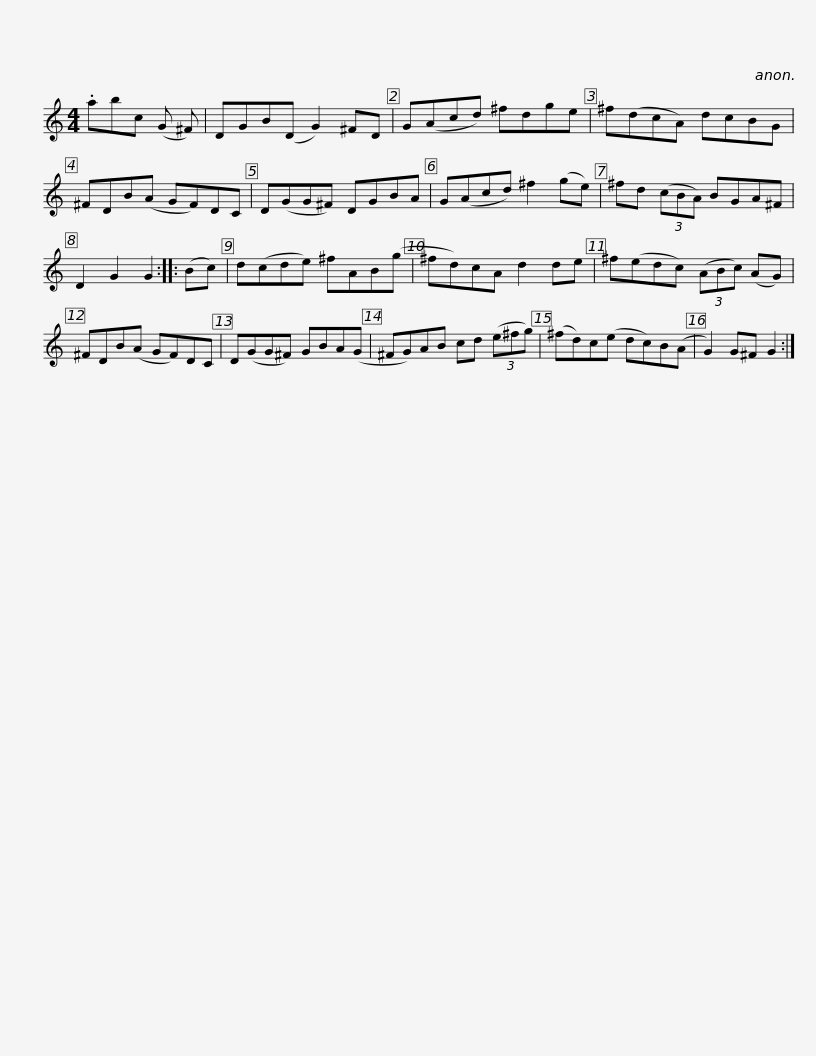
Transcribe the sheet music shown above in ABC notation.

X:1
L:1/8
M:4/4
I:linebreak $
K:C
V:1 treble
V:1
 .abc (G ^F) | DGB(D G2) ^FD | G(Acd) ^fdge | ^f(dcA) dcBG | ^FDB(A GF)DC | %5
 D(GG^F) DGBA |$ G(Acd) ^f2 (ge) | ^fd (3(cBA) BGA^F | D2 G2 G2 :: (Bc) | %10
 d(cde) ^fAB(g | ^fd)cA d2 de |$ ^f(edc) (3(ABc) (AG) | ^FDB(A GF)DC | D(GG^F) GBA(G | %15
 ^FG)AB cd (3(e^fg) | (^fd)c(e dc)B(A | G2) G^F G2 :| %18
